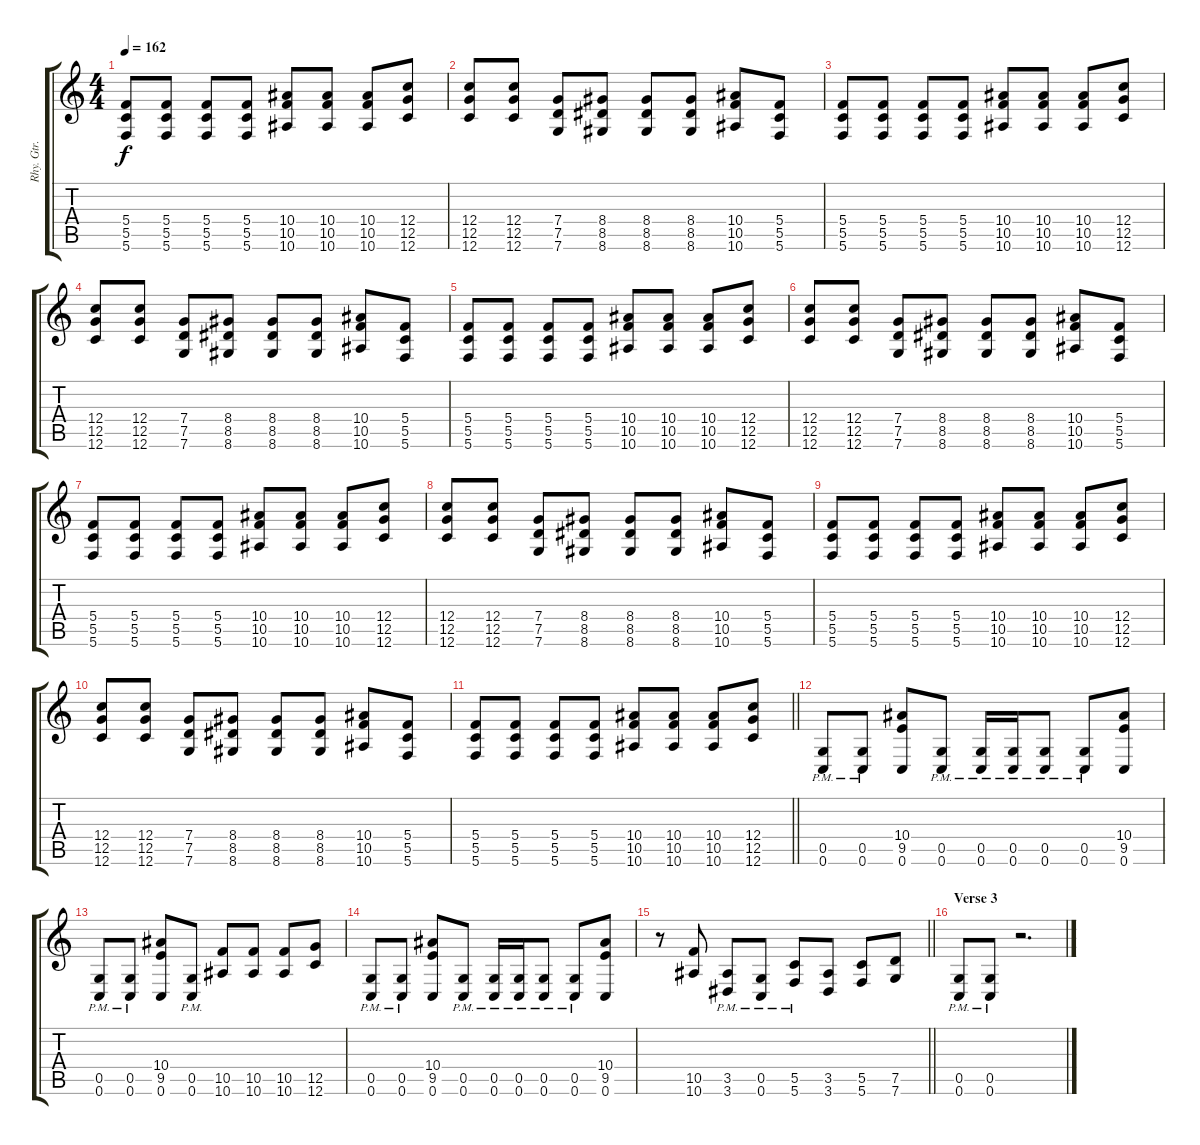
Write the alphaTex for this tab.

\track ("Rhy. Gtr. 1" "Rhy. Gtr. ") {instrument distortionguitar}
\staff {score tabs}
\tuning (D4 A3 F3 C3 G2 C2) {hide}
\ts (4 4)
\tempo 162
\clef g2
\ks c
(5.4 5.5 5.6).8{dy f} (5.4 5.5 5.6).8 (5.4 5.5 5.6).8 (5.4 5.5 5.6).8 (10.4 10.5 10.6).8 (10.4 10.5 10.6).8 (10.4 10.5 10.6).8 (12.4 12.5 12.6).8 |
(12.4 12.5 12.6).8 (12.4 12.5 12.6).8 (7.4 7.5 7.6).8 (8.4 8.5 8.6).8 (8.4 8.5 8.6).8 (8.4 8.5 8.6).8 (10.4 10.5 10.6).8 (5.4 5.5 5.6).8 |
(5.4 5.5 5.6).8 (5.4 5.5 5.6).8 (5.4 5.5 5.6).8 (5.4 5.5 5.6).8 (10.4 10.5 10.6).8 (10.4 10.5 10.6).8 (10.4 10.5 10.6).8 (12.4 12.5 12.6).8 |
(12.4 12.5 12.6).8 (12.4 12.5 12.6).8 (7.4 7.5 7.6).8 (8.4 8.5 8.6).8 (8.4 8.5 8.6).8 (8.4 8.5 8.6).8 (10.4 10.5 10.6).8 (5.4 5.5 5.6).8 |
(5.4 5.5 5.6).8 (5.4 5.5 5.6).8 (5.4 5.5 5.6).8 (5.4 5.5 5.6).8 (10.4 10.5 10.6).8 (10.4 10.5 10.6).8 (10.4 10.5 10.6).8 (12.4 12.5 12.6).8 |
(12.4 12.5 12.6).8 (12.4 12.5 12.6).8 (7.4 7.5 7.6).8 (8.4 8.5 8.6).8 (8.4 8.5 8.6).8 (8.4 8.5 8.6).8 (10.4 10.5 10.6).8 (5.4 5.5 5.6).8 |
(5.4 5.5 5.6).8 (5.4 5.5 5.6).8 (5.4 5.5 5.6).8 (5.4 5.5 5.6).8 (10.4 10.5 10.6).8 (10.4 10.5 10.6).8 (10.4 10.5 10.6).8 (12.4 12.5 12.6).8 |
(12.4 12.5 12.6).8 (12.4 12.5 12.6).8 (7.4 7.5 7.6).8 (8.4 8.5 8.6).8 (8.4 8.5 8.6).8 (8.4 8.5 8.6).8 (10.4 10.5 10.6).8 (5.4 5.5 5.6).8 |
(5.4 5.5 5.6).8 (5.4 5.5 5.6).8 (5.4 5.5 5.6).8 (5.4 5.5 5.6).8 (10.4 10.5 10.6).8 (10.4 10.5 10.6).8 (10.4 10.5 10.6).8 (12.4 12.5 12.6).8 |
(12.4 12.5 12.6).8 (12.4 12.5 12.6).8 (7.4 7.5 7.6).8 (8.4 8.5 8.6).8 (8.4 8.5 8.6).8 (8.4 8.5 8.6).8 (10.4 10.5 10.6).8 (5.4 5.5 5.6).8 |
\barLineRight lightlight
(5.4 5.5 5.6).8 (5.4 5.5 5.6).8 (5.4 5.5 5.6).8 (5.4 5.5 5.6).8 (10.4 10.5 10.6).8 (10.4 10.5 10.6).8 (10.4 10.5 10.6).8 (12.4 12.5 12.6).8 |
\section ("" "")
(0.5{pm} 0.6{pm}).8 (0.5{pm} 0.6{pm}).8 (10.4 9.5 0.6).8 (0.5{pm} 0.6{pm}).8 (0.5{pm} 0.6{pm}).16 (0.5{pm} 0.6{pm}).16 (0.5{pm} 0.6{pm}).8 (0.5{pm} 0.6{pm}).8 (10.4 9.5 0.6).8 |
(0.5{pm} 0.6{pm}).8 (0.5{pm} 0.6{pm}).8 (10.4 9.5 0.6).8 (0.5{pm} 0.6{pm}).8 (10.5 10.6).8 (10.5 10.6).8 (10.5 10.6).8 (12.5 12.6).8 |
(0.5{pm} 0.6{pm}).8 (0.5{pm} 0.6{pm}).8 (10.4 9.5 0.6).8 (0.5{pm} 0.6{pm}).8 (0.5{pm} 0.6{pm}).16 (0.5{pm} 0.6{pm}).16 (0.5{pm} 0.6{pm}).8 (0.5{pm} 0.6{pm}).8 (10.4 9.5 0.6).8 |
\barLineRight lightlight
r.8 (10.5 10.6).8 (3.5{pm} 3.6{pm}).8 (0.5{pm} 0.6{pm}).8 (5.5{pm} 5.6{pm}).8 (3.5 3.6).8 (5.5 5.6).8 (7.5 7.6).8 |
\section ("" "Verse 3")
(0.5{pm} 0.6{pm}).8 (0.5{pm} 0.6{pm}).8 r.2{d}
